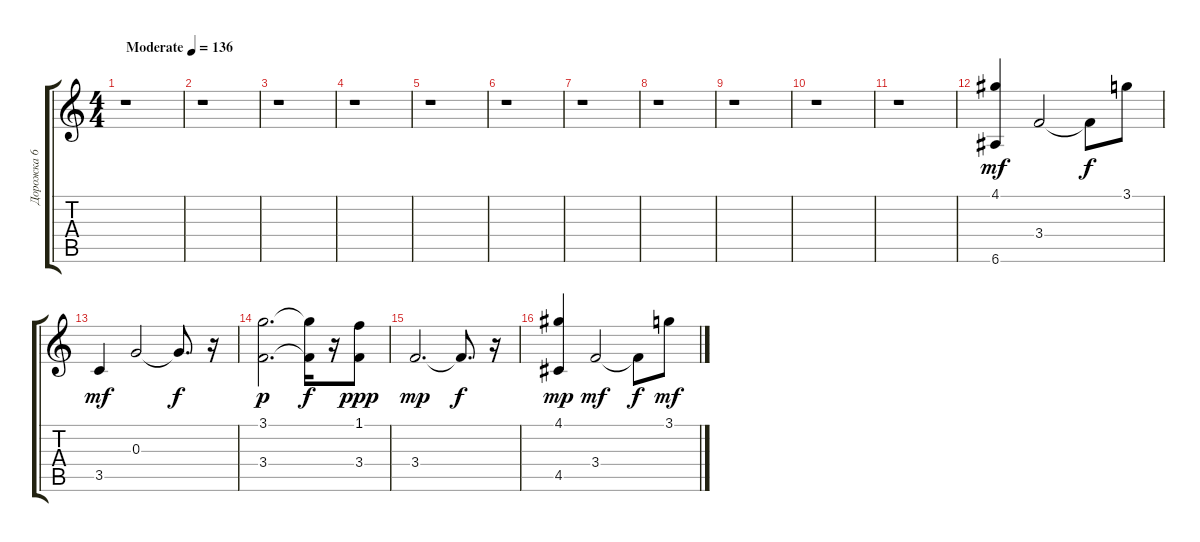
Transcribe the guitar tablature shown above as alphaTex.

\track ("Дорожка 6" "Дорожка 6") {instrument acousticguitarnylon}
\staff {score tabs}
\tuning (E4 B3 G3 D3 A2 E2) {hide}
\ts (4 4)
\tempo (136 "Moderate")
\clef g2
\ks c
r.1{dy mf instrument acousticguitarnylon} |
r.1 |
r.1 |
r.1 |
r.1 |
r.1 |
r.1 |
r.1 |
r.1 |
r.1 |
r.1 |
(4.1 6.6).4{volume 16} 3.4.2 3.4{t}.8{dy f} 3.1.8 |
3.5.4{dy mf} 0.3.2 0.3{t}.8{d dy f} r.16 |
(3.1 3.4).2{d dy p} (3.1{t} 3.4{t}).16{dy f} r.16 (1.1 3.4).8{dy ppp} |
3.4.2{d dy mp} 3.4{t}.8{d dy f} r.16 |
(4.1 4.5).4{dy mp} 3.4.2{dy mf} 3.4{t}.8{dy f} 3.1.8{dy mf}
